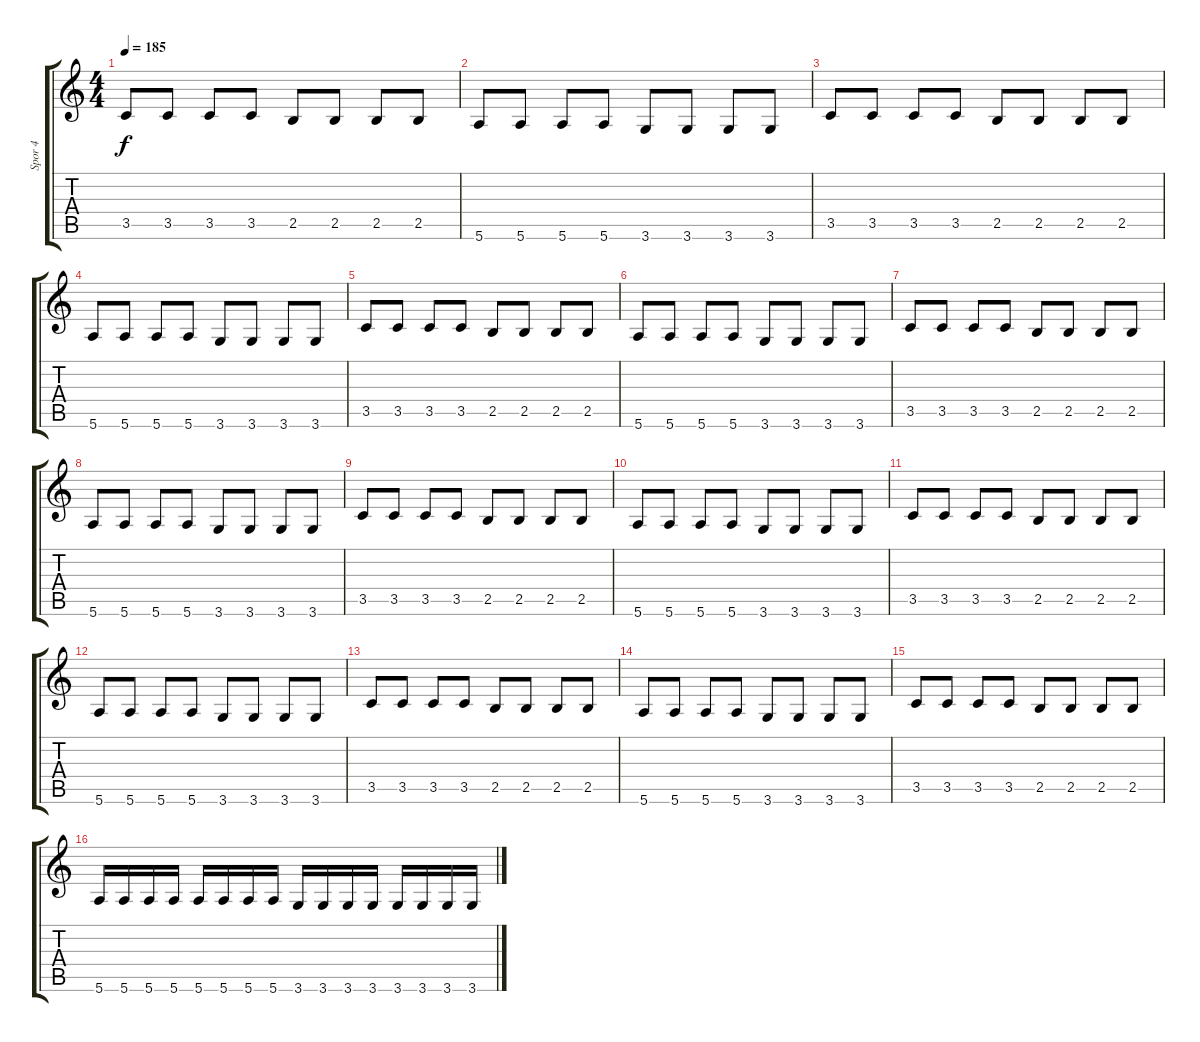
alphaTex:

\track ("Spor 4" "Spor 4") {instrument electricbassfinger}
\staff {score tabs}
\tuning (E4 B3 G3 D3 A2 E2) {hide}
\ts (4 4)
\tempo 185
\clef g2
\ks c
3.5.8{dy f} 3.5.8 3.5.8 3.5.8 2.5.8 2.5.8 2.5.8 2.5.8 |
5.6.8 5.6.8 5.6.8 5.6.8 3.6.8 3.6.8 3.6.8 3.6.8 |
3.5.8 3.5.8 3.5.8 3.5.8 2.5.8 2.5.8 2.5.8 2.5.8 |
5.6.8 5.6.8 5.6.8 5.6.8 3.6.8 3.6.8 3.6.8 3.6.8 |
3.5.8 3.5.8 3.5.8 3.5.8 2.5.8 2.5.8 2.5.8 2.5.8 |
5.6.8 5.6.8 5.6.8 5.6.8 3.6.8 3.6.8 3.6.8 3.6.8 |
3.5.8 3.5.8 3.5.8 3.5.8 2.5.8 2.5.8 2.5.8 2.5.8 |
5.6.8 5.6.8 5.6.8 5.6.8 3.6.8 3.6.8 3.6.8 3.6.8 |
3.5.8 3.5.8 3.5.8 3.5.8 2.5.8 2.5.8 2.5.8 2.5.8 |
5.6.8 5.6.8 5.6.8 5.6.8 3.6.8 3.6.8 3.6.8 3.6.8 |
3.5.8 3.5.8 3.5.8 3.5.8 2.5.8 2.5.8 2.5.8 2.5.8 |
5.6.8 5.6.8 5.6.8 5.6.8 3.6.8 3.6.8 3.6.8 3.6.8 |
3.5.8 3.5.8 3.5.8 3.5.8 2.5.8 2.5.8 2.5.8 2.5.8 |
5.6.8 5.6.8 5.6.8 5.6.8 3.6.8 3.6.8 3.6.8 3.6.8 |
3.5.8 3.5.8 3.5.8 3.5.8 2.5.8 2.5.8 2.5.8 2.5.8 |
5.6.16 5.6.16 5.6.16 5.6.16 5.6.16 5.6.16 5.6.16 5.6.16 3.6.16 3.6.16 3.6.16 3.6.16 3.6.16 3.6.16 3.6.16 3.6.16
